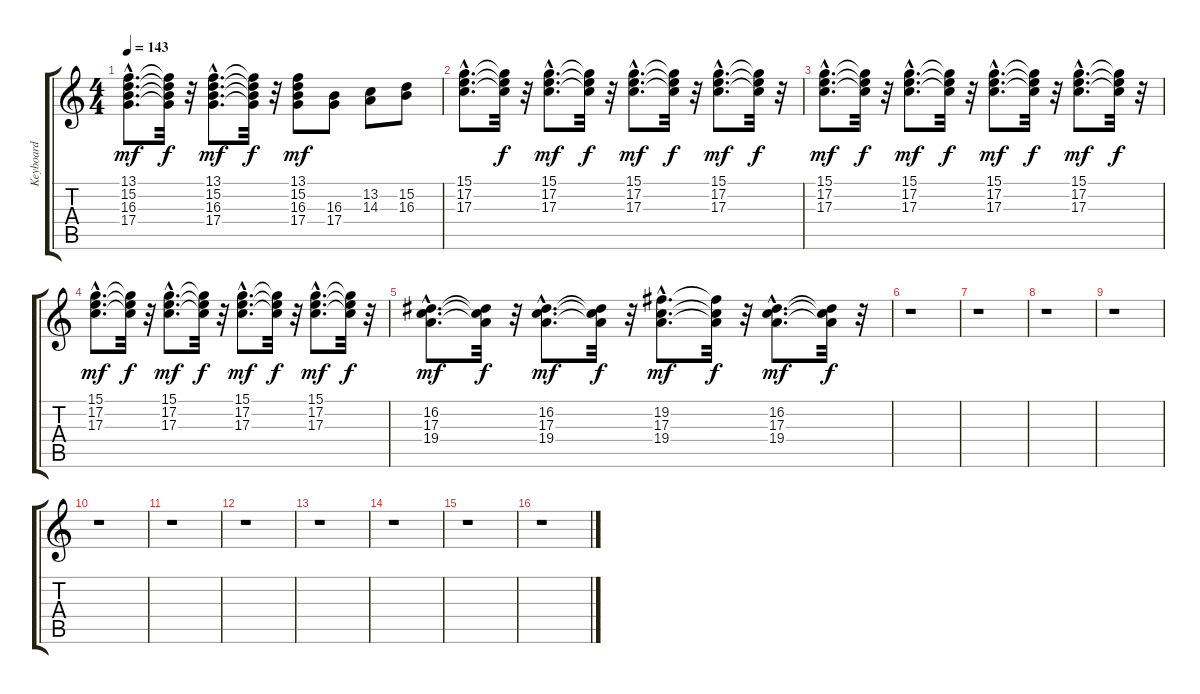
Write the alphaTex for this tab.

\track ("Keyboard" "Keyboard") {instrument honkytonkpiano}
\staff {score tabs}
\tuning (E4 B3 G3 D3 A2 E2) {hide}
\ts (4 4)
\tempo 143
\clef g2
\ks c
(13.1{hac} 15.2{hac} 16.3{hac} 17.4{hac}).8{d dy mf} (13.1{t} 15.2{t} 16.3{t} 17.4{t}).32{dy f} r.32 (13.1{hac} 15.2{hac} 16.3{hac} 17.4{hac}).8{d dy mf} (13.1{t} 15.2{t} 16.3{t} 17.4{t}).32{dy f} r.32 (13.1 15.2 16.3 17.4).8{dy mf} (16.3 17.4).8 (13.2 14.3).8 (15.2 16.3).8 |
(15.1{hac} 17.2{hac} 17.3{hac}).8{d} (15.1{t} 17.2{t} 17.3{t}).32{dy f} r.32 (15.1{hac} 17.2{hac} 17.3{hac}).8{d dy mf} (15.1{t} 17.2{t} 17.3{t}).32{dy f} r.32 (15.1{hac} 17.2{hac} 17.3{hac}).8{d dy mf} (15.1{t} 17.2{t} 17.3{t}).32{dy f} r.32 (15.1{hac} 17.2{hac} 17.3{hac}).8{d dy mf} (15.1{t} 17.2{t} 17.3{t}).32{dy f} r.32 |
(15.1{hac} 17.2{hac} 17.3{hac}).8{d dy mf} (15.1{t} 17.2{t} 17.3{t}).32{dy f} r.32 (15.1{hac} 17.2{hac} 17.3{hac}).8{d dy mf} (15.1{t} 17.2{t} 17.3{t}).32{dy f} r.32 (15.1{hac} 17.2{hac} 17.3{hac}).8{d dy mf} (15.1{t} 17.2{t} 17.3{t}).32{dy f} r.32 (15.1{hac} 17.2{hac} 17.3{hac}).8{d dy mf} (15.1{t} 17.2{t} 17.3{t}).32{dy f} r.32 |
(15.1{hac} 17.2{hac} 17.3{hac}).8{d dy mf} (15.1{t} 17.2{t} 17.3{t}).32{dy f} r.32 (15.1{hac} 17.2{hac} 17.3{hac}).8{d dy mf} (15.1{t} 17.2{t} 17.3{t}).32{dy f} r.32 (15.1{hac} 17.2{hac} 17.3{hac}).8{d dy mf} (15.1{t} 17.2{t} 17.3{t}).32{dy f} r.32 (15.1{hac} 17.2{hac} 17.3{hac}).8{d dy mf} (15.1{t} 17.2{t} 17.3{t}).32{dy f} r.32 |
(16.2{hac} 17.3{hac} 19.4{hac}).8{d dy mf} (16.2{t} 17.3{t} 19.4{t}).32{dy f} r.32 (16.2{hac} 17.3{hac} 19.4{hac}).8{d dy mf} (16.2{t} 17.3{t} 19.4{t}).32{dy f} r.32 (19.2{hac} 17.3{hac} 19.4{hac}).8{d dy mf} (19.2{t} 17.3{t} 19.4{t}).32{dy f} r.32 (16.2{hac} 17.3{hac} 19.4{hac}).8{d dy mf} (16.2{t} 17.3{t} 19.4{t}).32{dy f} r.32 |
r.1 |
r.1 |
r.1 |
r.1 |
r.1 |
r.1 |
r.1 |
r.1 |
r.1 |
r.1 |
r.1
